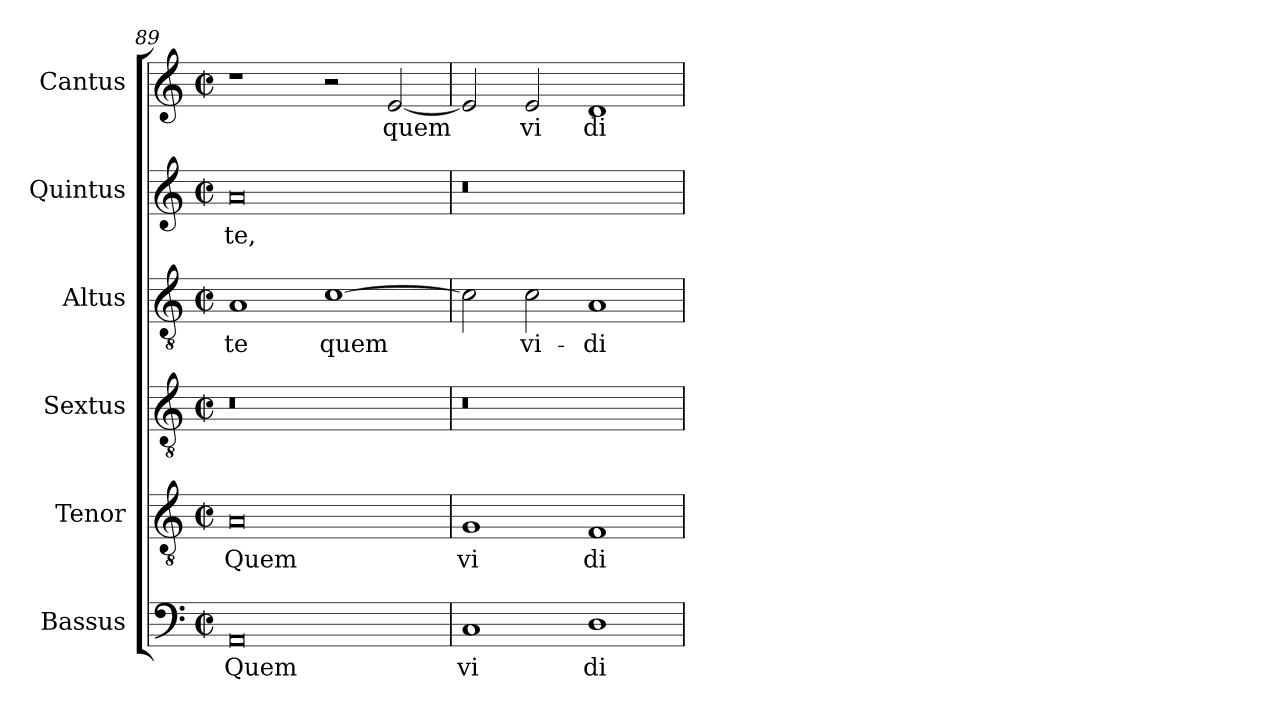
**kern	**text	**kern	**text	**kern	**kern	**text	**kern	**text	**kern	**text
*part6	*part6	*part5	*part5	*part4	*part3	*part3	*part2	*part2	*part1	*part1
*staff6	*staff6	*staff5	*staff5	*staff4	*staff3	*staff3	*staff2	*staff2	*staff1	*staff1
*I"Bassus	*	*I"Tenor	*	*I"Sextus	*I"Altus	*	*I"Quintus	*	*I"Cantus	*
*clefF4	*	*clefGv2	*	*clefGv2	*clefGv2	*	*clefG2	*	*clefG2	*
*M2/2	*	*M2/2	*	*M2/2	*M2/2	*	*M2/2	*	*M2/2	*
*met(c|)	*	*met(c|)	*	*met(c|)	*met(c|)	*	*met(c|)	*	*met(c|)	*
=89	=89	=89	=89	=89	=89	=89	=89	=89	=89	=89
!	!LO:LY:b:cj	!	!LO:LY:b:cj	!	!	!LO:LY:b:cj	!	!LO:LY:b:cj	!	!
0AA	Quem	0A	Quem	0r	1A	-te	0a	te,	1r	.
!	!	!	!	!	!	!LO:LY:b	!	!	!	!
.	.	.	.	.	[>1c	quem	.	.	2r	.
!	!	!	!	!	!	!	!	!	!	!LO:LY:b
.	.	.	.	.	.	.	.	.	[<2e/	quem
=90	=90	=90	=90	=90	=90	=90	=90	=90	=90	=90
!	!LO:LY:b:cj	!	!LO:LY:b:cj	!	!	!	!	!	!	!
1C	vi	1G	vi	0r	2c\]	.	0r	.	2e/]	.
!	!	!	!	!	!	!LO:LY:b:cj	!	!	!	!LO:LY:b:cj
.	.	.	.	.	2c\	vi-	.	.	2e/	vi
!	!LO:LY:b:cj	!	!LO:LY:b:cj	!	!	!LO:LY:b:cj	!	!	!	!LO:LY:b:cj
1D	di	1F	di	.	1A	-di-	.	.	1d	di
=	=	=	=	=	=	=	=	=	=	=
*-	*-	*-	*-	*-	*-	*-	*-	*-	*-	*-
